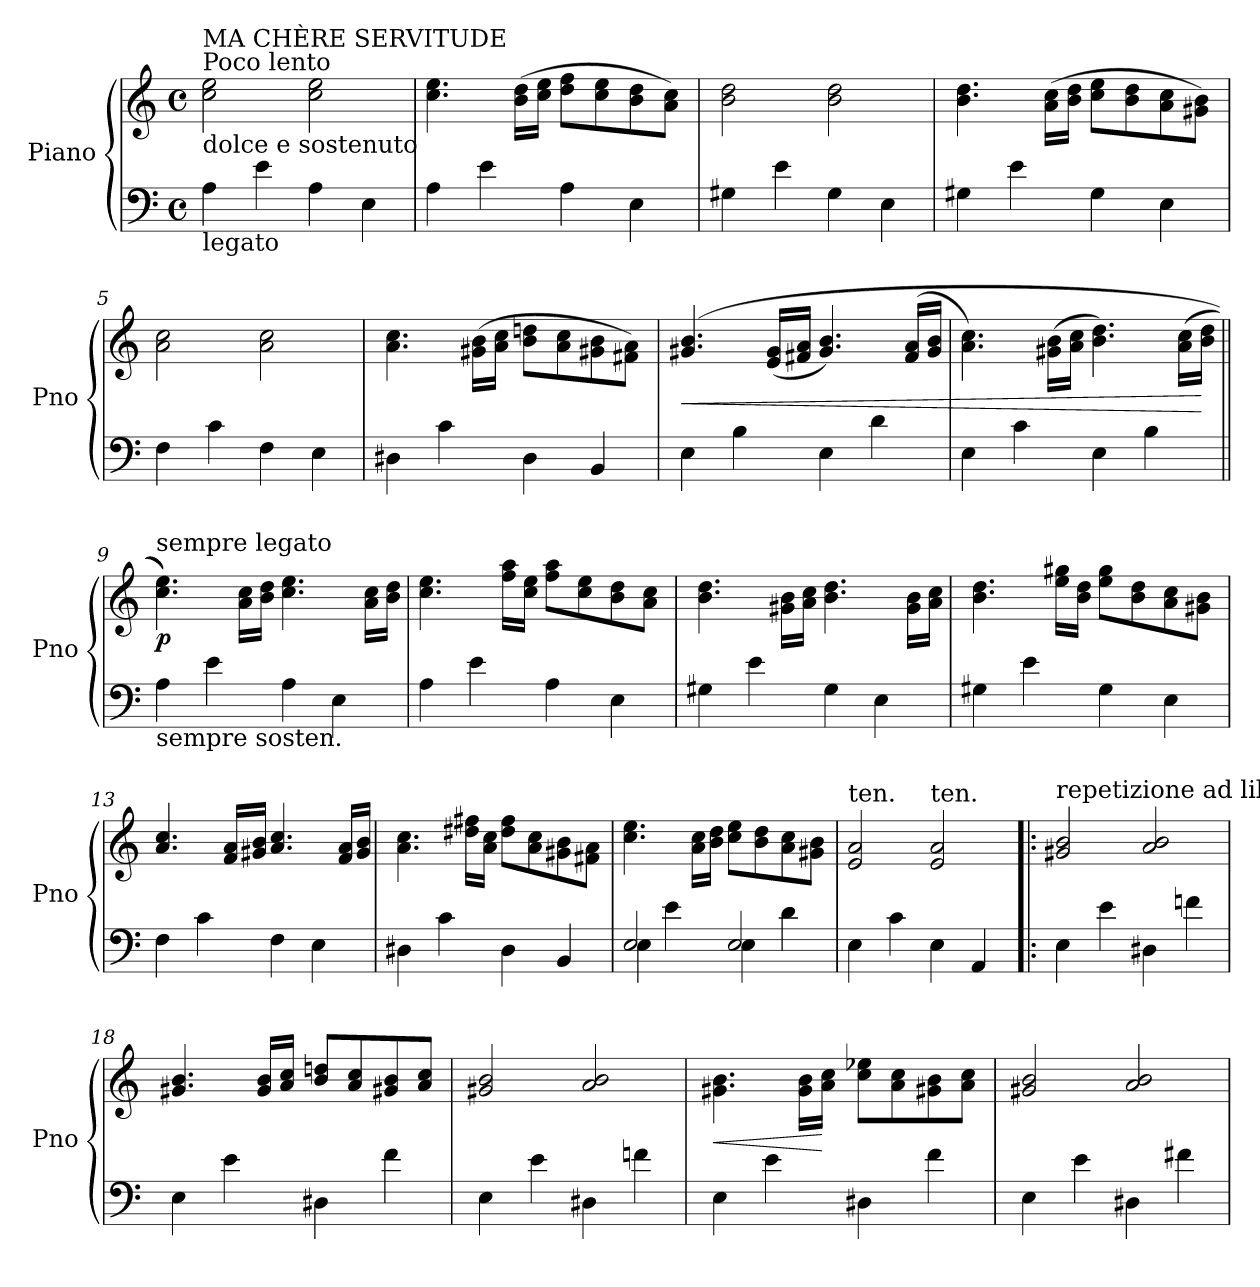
**kern	**kern	**dynam
*part1	*part1	*part1
*staff2	*staff1	*staff1/2
*I"Piano	*	*
*I'Pno	*	*
*clefF4	*clefG2	*
*k[]	*k[]	*
*C:	*C:	*
*M4/4	*M4/4	*
*met(c)	*met(c)	*
=1	=1	=1
!	!LO:TX:a:t=MA CHÈRE SERVITUDE\nPoco lento	!
!	!LO:TX:b:t=dolce e sostenuto	!
!LO:TX:b:t=legato	!	!
4A\	2cc\ 2ee\	.
4e\	.	.
4A\	2cc\ 2ee\	.
4E\	.	.
=2	=2	=2
4A\	4.cc\ 4.ee\	.
4e\	.	.
.	(16b\ 16dd\LL	.
.	16cc\ 16ee\JJ	.
4A\	8dd\ 8ff\L	.
.	8cc\ 8ee\	.
4E\	8b\ 8dd\	.
.	8a\ 8cc\J)	.
=3	=3	=3
4G#X\	2b\ 2dd\	.
4e\	.	.
4G#\	2b\ 2dd\	.
4E\	.	.
=4	=4	=4
4G#X\	4.b\ 4.dd\	.
4e\	.	.
.	(16a\ 16cc\LL	.
.	16b\ 16dd\JJ	.
4G#\	8cc\ 8ee\L	.
.	8b\ 8dd\	.
4E\	8a\ 8cc\	.
.	8g#X\ 8b\J)	.
=5	=5	=5
4F\	2a\ 2cc\	.
4c\	.	.
4F\	2a\ 2cc\	.
4E\	.	.
!!LO:LB:g=z
=6	=6	=6
4D#X\	4.a\ 4.cc\	.
4c\	.	.
.	(16g#X\ 16b\LL	.
.	16a\ 16cc\JJ	.
4D#\	8b\ 8ddn\L	.
.	8a\ 8cc\	.
4BB/	8g#X\ 8b\	.
.	8f#X\ 8a\J)	.
=7	=7	=7
!	!	!LO:HP:b
4E\	(4.g#X/ 4.b/	<
4B\	.	.
.	(16e/ 16g#/LL	.
.	16f#X/ 16a/JJ	.
4E\	4.g#/ 4.b/)	.
4d\	.	.
.	(16f#/ 16a/LL	.
.	16g#/ 16b/JJ	.
=8	=8	=8
4E\	4.a\ 4.cc\)	.
4c\	.	.
.	(16g#X\ 16b\LL	.
.	16a\ 16cc\JJ	.
4E\	4.b\ 4.dd\)	.
4B\	.	.
.	(16a\ 16cc\LL	.
.	16b\ 16dd\JJ	[
=9||	=9||	=9||
!	!LO:TX:a:t=sempre legato	!
!LO:TX:b:t=sempre sosten.	!	!
!	!	!LO:DY:b
4A\	4.cc\ 4.ee\))	p
4e\	.	.
.	16a\ 16cc\LL	.
.	16b\ 16dd\JJ	.
4A\	4.cc\ 4.ee\	.
4E\	.	.
.	16a\ 16cc\LL	.
.	16b\ 16dd\JJ	.
=10	=10	=10
4A\	4.cc\ 4.ee\	.
4e\	.	.
.	16ff\ 16aa\LL	.
.	16cc\ 16ee\JJ	.
4A\	8ff\ 8aa\L	.
.	8cc\ 8ee\	.
4E\	8b\ 8dd\	.
.	8a\ 8cc\J	.
!!LO:LB:g=z
=11	=11	=11
4G#X\	4.b\ 4.dd\	.
4e\	.	.
.	16g#X\ 16b\LL	.
.	16a\ 16cc\JJ	.
4G#\	4.b\ 4.dd\	.
4E\	.	.
.	16g#\ 16b\LL	.
.	16a\ 16cc\JJ	.
=12	=12	=12
4G#X\	4.b\ 4.dd\	.
4e\	.	.
.	16ee\ 16gg#X\LL	.
.	16b\ 16dd\JJ	.
4G#\	8ee\ 8gg#\L	.
.	8b\ 8dd\	.
4E\	8a\ 8cc\	.
.	8g#X\ 8b\J	.
=13	=13	=13
4F\	4.a/ 4.cc/	.
4c\	.	.
.	16f/ 16a/LL	.
.	16g#X/ 16b/JJ	.
4F\	4.a/ 4.cc/	.
4E\	.	.
.	16f/ 16a/LL	.
.	16g#/ 16b/JJ	.
=14	=14	=14
4D#X\	4.a\ 4.cc\	.
4c\	.	.
.	16dd#X\ 16ff#X\LL	.
.	16a\ 16cc\JJ	.
4D#\	8dd#\ 8ff#\L	.
.	8a\ 8cc\	.
4BB/	8g#X\ 8b\	.
.	8f#X\ 8a\J	.
=15	=15	=15
*^	*	*
2E/	4E\	4.cc\ 4.ee\	.
.	4e\	.	.
.	.	16a\ 16cc\LL	.
.	.	16b\ 16dd\JJ	.
2E/	4E\	8cc\ 8ee\L	.
.	.	8b\ 8dd\	.
.	4d\	8a\ 8cc\	.
.	.	8g#X\ 8b\J	.
*v	*v	*	*
!!LO:LB:g=z
=16	=16	=16
!	!LO:TX:a:t=ten.	!
4E\	2e/ 2a/	.
4c\	.	.
!	!LO:TX:a:t=ten.	!
4E\	2e/ 2a/	.
4AA/	.	.
=17!|:	=17!|:	=17!|:
!	!LO:TX:a:t=repetizione ad lib.	!
4E\	2g#X/ 2b/	.
4e\	.	.
4D#X\	2a/ 2b/	.
4fn\	.	.
=18	=18	=18
4E\	4.g#X/ 4.b/	.
4e\	.	.
.	16g#/ 16b/LL	.
.	16a/ 16cc/JJ	.
4D#X\	8b/ 8ddn/L	.
.	8a/ 8cc/	.
4f\	8g#X/ 8b/	.
.	8a/ 8cc/J	.
=19	=19	=19
4E\	2g#X/ 2b/	.
4e\	.	.
4D#X\	2a/ 2b/	.
4fn\	.	.
=20	=20	=20
!	!	!LO:HP:b
4E\	4.g#X\ 4.b\	<
4e\	.	.
.	16g#\ 16b\LL	.
.	16a\ 16cc\JJ	[
4D#X\	8cc\ 8ee-X\L	.
.	8a\ 8cc\	.
4f\	8g#X\ 8b\	.
.	8a\ 8cc\J	.
=21	=21	=21
4E\	2g#X/ 2b/	.
4e\	.	.
4D#X\	2a/ 2b/	.
4f#X\	.	.
=	=	=
*-	*-	*-
